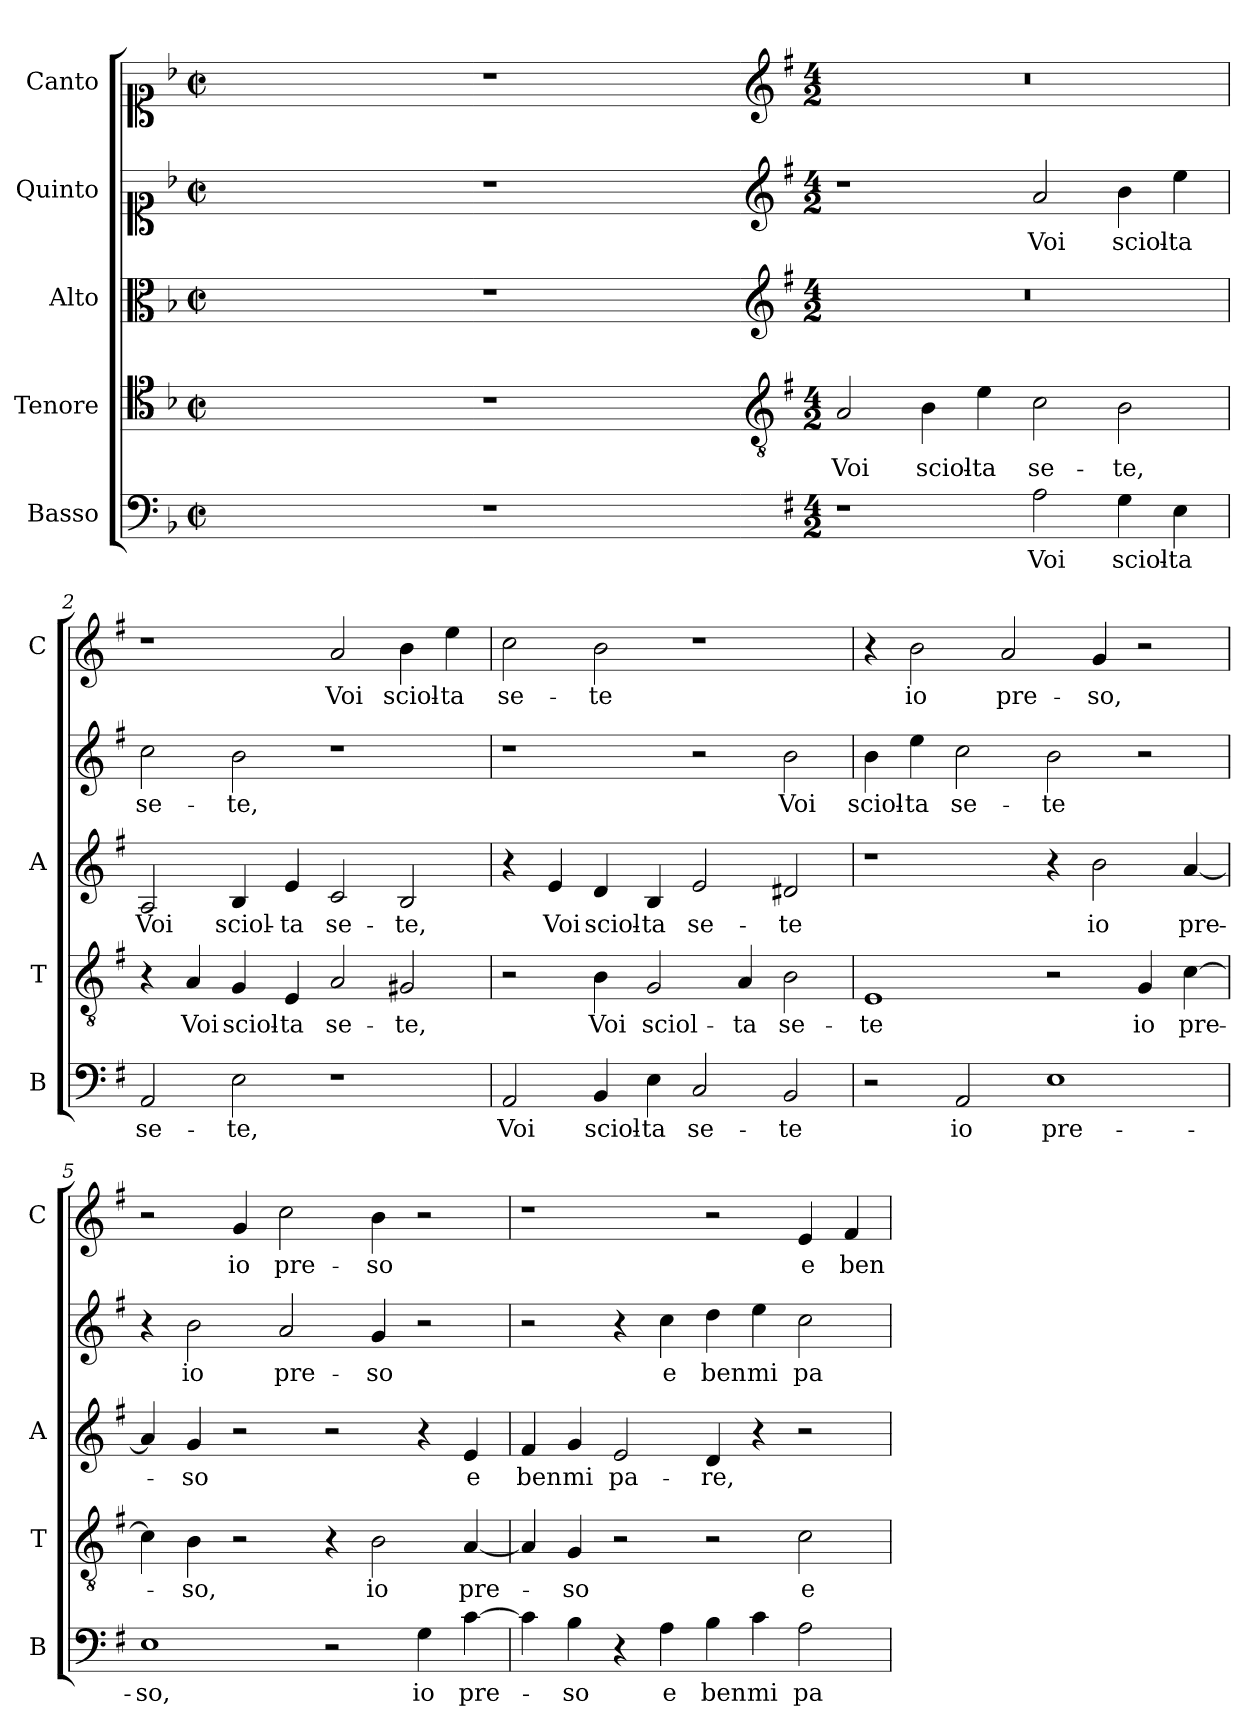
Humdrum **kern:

**kern	**text	**kern	**text	**kern	**text	**kern	**text	**kern	**text
*part5	*part5	*part4	*part4	*part3	*part3	*part2	*part2	*part1	*part1
*staff5	*staff5	*staff4	*staff4	*staff3	*staff3	*staff2	*staff2	*staff1	*staff1
*I"Basso	*	*I"Tenore	*	*I"Alto	*	*I"Quinto	*	*I"Canto	*
*I'B	*	*I'T	*	*I'A	*	*	*	*I'C	*
*clefF4	*	*clefC4	*	*clefC3	*	*clefC1	*	*clefC1	*
*k[b-]	*	*k[b-]	*	*k[b-]	*	*k[b-]	*	*k[b-]	*
*F:	*	*F:	*	*F:	*	*F:	*	*F:	*
*M2/2	*	*M2/2	*	*M2/2	*	*M2/2	*	*M2/2	*
*met(c|)	*	*met(c|)	*	*met(c|)	*	*met(c|)	*	*met(c|)	*
=	=	=	=	=	=	=	=	=	=
1ryy	.	1ryy	.	1ryy	.	1ryy	.	1ryy	.
1ryy	.	1ryy	.	1ryy	.	1ryy	.	1ryy	.
=1X-	=1X-	=1X-	=1X-	=1X-	=1X-	=1X-	=1X-	=1X-	=1X-
1r	.	1r	.	1r	.	1r	.	1r	.
1ryy	.	1ryy	.	1ryy	.	1ryy	.	1ryy	.
=1-	=1-	=1-	=1-	=1-	=1-	=1-	=1-	=1-	=1-
*	*	*clefGv2	*	*clefG2	*	*clefG2	*	*clefG2	*
*k[f#]	*	*k[f#]	*	*k[f#]	*	*k[f#]	*	*k[f#]	*
*G:	*	*G:	*	*G:	*	*G:	*	*G:	*
*M4/2	*	*M4/2	*	*M4/2	*	*M4/2	*	*M4/2	*
!	!	!	!LO:LY:b	!	!	!	!	!	!
1r	.	2A/	Voi	0r	.	1r	.	0r	.
!	!	!	!LO:LY:b	!	!	!	!	!	!
.	.	4B\	sciol-	.	.	.	.	.	.
!	!	!	!LO:LY:b	!	!	!	!	!	!
.	.	4e\	-ta	.	.	.	.	.	.
!	!LO:LY:b	!	!LO:LY:b	!	!	!	!LO:LY:b	!	!
2A\	Voi	2c\	se-	.	.	2a/	Voi	.	.
!	!LO:LY:b	!	!LO:LY:b	!	!	!	!LO:LY:b	!	!
4G\	sciol-	2B\	-te,	.	.	4b\	sciol-	.	.
!	!LO:LY:b	!	!	!	!	!	!LO:LY:b	!	!
4E\	-ta	.	.	.	.	4ee\	-ta	.	.
=2	=2	=2	=2	=2	=2	=2	=2	=2	=2
!	!LO:LY:b	!	!	!	!LO:LY:b	!	!LO:LY:b	!	!
2AA/	se-	4r	.	2A/	Voi	2cc\	se-	1r	.
!	!	!	!LO:LY:b	!	!	!	!	!	!
.	.	4A/	Voi	.	.	.	.	.	.
!	!LO:LY:b	!	!LO:LY:b	!	!LO:LY:b	!	!LO:LY:b	!	!
2E\	-te,	4G/	sciol-	4B/	sciol-	2b\	-te,	.	.
!	!	!	!LO:LY:b	!	!LO:LY:b	!	!	!	!
.	.	4E/	-ta	4e/	-ta	.	.	.	.
!	!	!	!LO:LY:b	!	!LO:LY:b	!	!	!	!LO:LY:b
1r	.	2A/	se-	2c/	se-	1r	.	2a/	Voi
!	!	!	!LO:LY:b	!	!LO:LY:b	!	!	!	!LO:LY:b
.	.	2G#X/	-te,	2B/	-te,	.	.	4b\	sciol-
!	!	!	!	!	!	!	!	!	!LO:LY:b
.	.	.	.	.	.	.	.	4ee\	-ta
=3	=3	=3	=3	=3	=3	=3	=3	=3	=3
!	!LO:LY:b	!	!	!	!	!	!	!	!LO:LY:b
2AA/	Voi	2r	.	4r	.	1r	.	2cc\	se-
!	!	!	!	!	!LO:LY:b	!	!	!	!
.	.	.	.	4e/	Voi	.	.	.	.
!	!LO:LY:b	!	!LO:LY:b	!	!LO:LY:b	!	!	!	!LO:LY:b
4BB/	sciol-	4B\	Voi	4d/	sciol-	.	.	2b\	-te
!	!LO:LY:b	!	!LO:LY:b	!	!LO:LY:b	!	!	!	!
4E\	-ta	2G/	sciol-	4B/	-ta	.	.	.	.
!	!LO:LY:b	!	!	!	!LO:LY:b	!	!	!	!
2C/	se-	.	.	2e/	se-	2r	.	1r	.
!	!	!	!LO:LY:b	!	!	!	!	!	!
.	.	4A/	-ta	.	.	.	.	.	.
!	!LO:LY:b	!	!LO:LY:b	!	!LO:LY:b	!	!LO:LY:b	!	!
2BB/	-te	2B\	se-	2d#X/	-te	2b\	Voi	.	.
!!LO:LB:g=z
=4	=4	=4	=4	=4	=4	=4	=4	=4	=4
!	!	!	!LO:LY:b	!	!	!	!LO:LY:b	!	!
2r	.	1E	-te	1r	.	4b\	sciol-	4r	.
!	!	!	!	!	!	!	!LO:LY:b	!	!LO:LY:b
.	.	.	.	.	.	4ee\	-ta	2b\	io
!	!LO:LY:b	!	!	!	!	!	!LO:LY:b	!	!
2AA/	io	.	.	.	.	2cc\	se-	.	.
!	!	!	!	!	!	!	!	!	!LO:LY:b
.	.	.	.	.	.	.	.	2a/	pre-
!	!LO:LY:b	!	!	!	!	!	!LO:LY:b	!	!
1E	pre-	2r	.	4r	.	2b\	-te	.	.
!	!	!	!	!	!LO:LY:b	!	!	!	!LO:LY:b
.	.	.	.	2b\	io	.	.	4g/	-so,
!	!	!	!LO:LY:b	!	!	!	!	!	!
.	.	4G/	io	.	.	2r	.	2r	.
!	!	!	!LO:LY:b	!	!LO:LY:b	!	!	!	!
.	.	[4c\	pre-	[4a/	pre-	.	.	.	.
=5	=5	=5	=5	=5	=5	=5	=5	=5	=5
!	!LO:LY:b	!	!	!	!	!	!	!	!
1E	-so,	4c\]	.	4a/]	.	4r	.	2r	.
!	!	!	!LO:LY:b	!	!LO:LY:b	!	!LO:LY:b	!	!
.	.	4B\	-so,	4g/	-so	2b\	io	.	.
!	!	!	!	!	!	!	!	!	!LO:LY:b
.	.	2r	.	2r	.	.	.	4g/	io
!	!	!	!	!	!	!	!LO:LY:b	!	!LO:LY:b
.	.	.	.	.	.	2a/	pre-	2cc\	pre-
2r	.	4r	.	2r	.	.	.	.	.
!	!	!	!LO:LY:b	!	!	!	!LO:LY:b	!	!LO:LY:b
.	.	2B\	io	.	.	4g/	-so	4b\	-so
!	!LO:LY:b	!	!	!	!	!	!	!	!
4G\	io	.	.	4r	.	2r	.	2r	.
!	!LO:LY:b	!	!LO:LY:b	!	!LO:LY:b	!	!	!	!
[4c\	pre-	[4A/	pre-	4e/	e	.	.	.	.
=6	=6	=6	=6	=6	=6	=6	=6	=6	=6
!	!	!	!	!	!LO:LY:b	!	!	!	!
4c\]	.	4A/]	.	4f#/	ben	2r	.	1r	.
!	!LO:LY:b	!	!LO:LY:b	!	!LO:LY:b	!	!	!	!
4B\	-so	4G/	-so	4g/	mi	.	.	.	.
!	!	!	!	!	!LO:LY:b	!	!	!	!
4r	.	2r	.	2e/	pa-	4r	.	.	.
!	!LO:LY:b	!	!	!	!	!	!LO:LY:b	!	!
4A\	e	.	.	.	.	4cc\	e	.	.
!	!LO:LY:b	!	!	!	!LO:LY:b	!	!LO:LY:b	!	!
4B\	ben	2r	.	4d/	-re,	4dd\	ben	2r	.
!	!LO:LY:b	!	!	!	!	!	!LO:LY:b	!	!
4c\	mi	.	.	4r	.	4ee\	mi	.	.
!	!LO:LY:b	!	!LO:LY:b	!	!	!	!LO:LY:b	!	!LO:LY:b
2A\	pa-	2c\	e	2r	.	2cc\	pa-	4e/	e
!	!	!	!	!	!	!	!	!	!LO:LY:b
.	.	.	.	.	.	.	.	4f#/	ben
=	=	=	=	=	=	=	=	=	=
*-	*-	*-	*-	*-	*-	*-	*-	*-	*-
